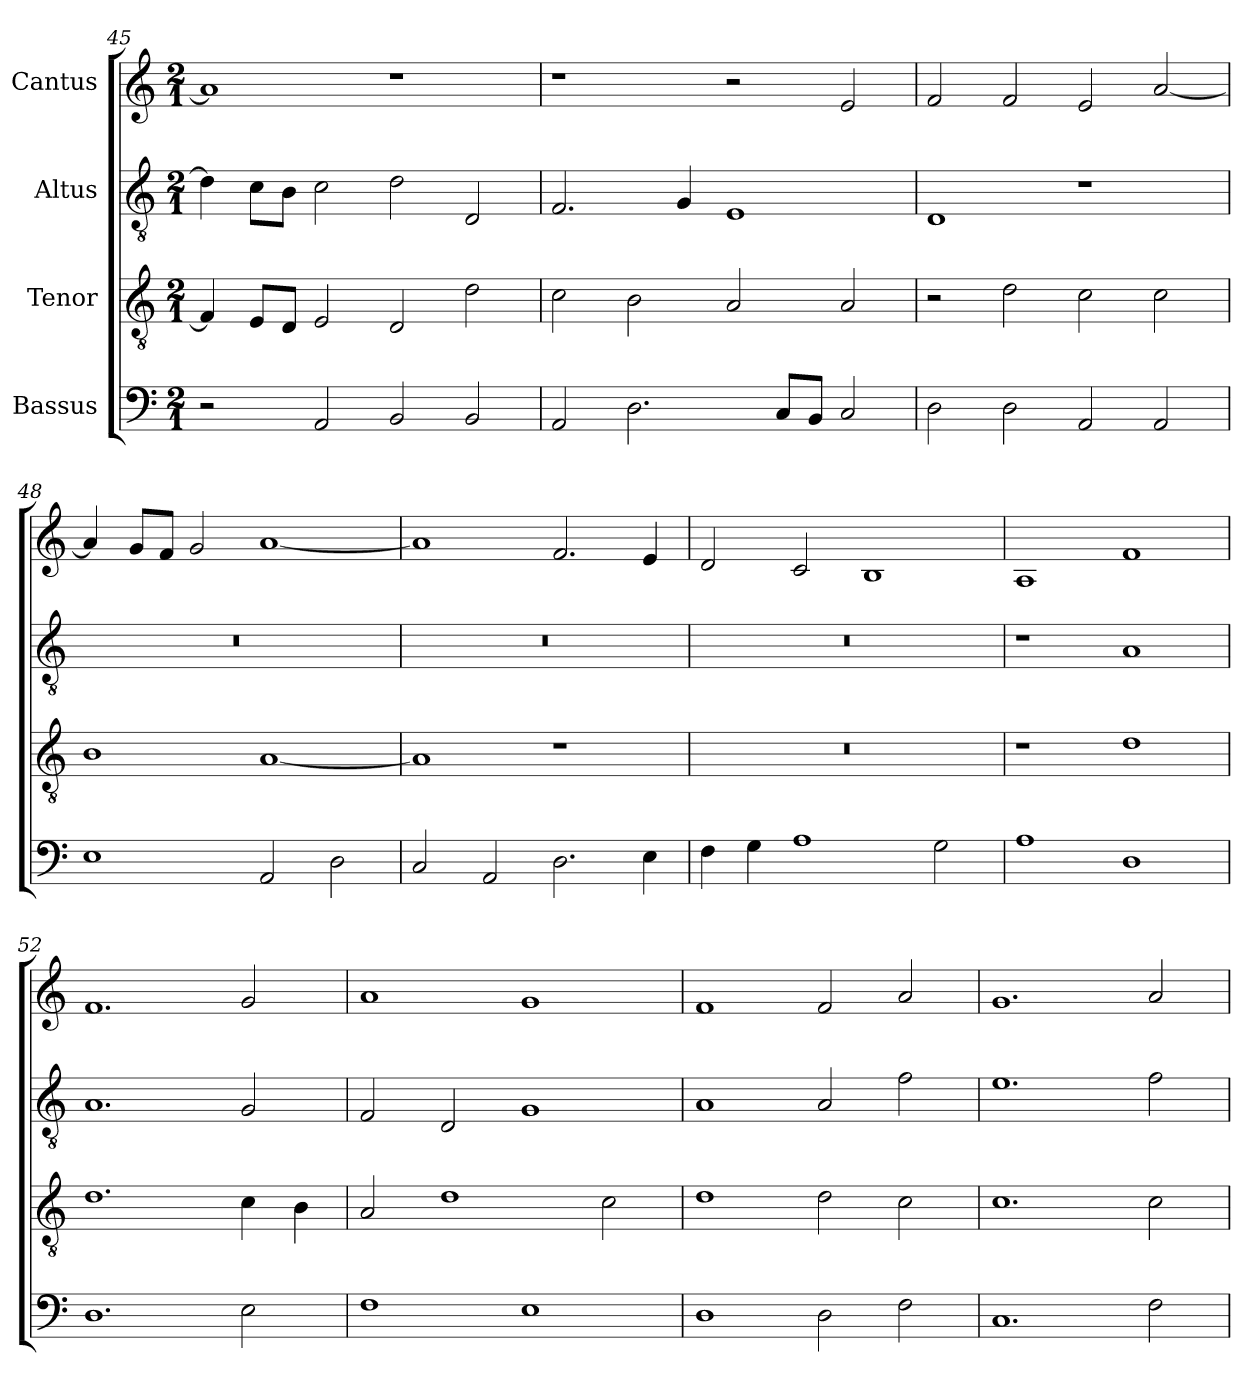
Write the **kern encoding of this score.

**kern	**kern	**kern	**kern
*part4	*part3	*part2	*part1
*staff4	*staff3	*staff2	*staff1
*I"Bassus	*I"Tenor	*I"Altus	*I"Cantus
!!LO:LB:g=z
*clefF4	*clefGv2	*clefGv2	*clefG2
*	*ITrd7c12	*ITrd7c12	*
*k[]	*k[]	*k[]	*k[]
*C:	*C:	*C:	*C:
*M2/1	*M2/1	*M2/1	*M2/1
=45	=45	=45	=45
2r	4FFi/]	4Di\]	1ai]
.	8EEi/L	8Ci\L	.
.	8DDi/J	8BBi\J	.
2AAi/	2EEi/	2Ci\	.
2BBi/	2DDi/	2Di\	1r
2BBi/	2Di\	2DDi/	.
=46	=46	=46	=46
2AAi/	2Ci\	2.FFi/	1r
2.Di\	2BBi\	.	.
.	.	4GGi/	.
.	2AAi/	1EEi	2r
8Ci/L	.	.	.
8BBi/J	.	.	.
2Ci/	2AAi/	.	2ei/
=47	=47	=47	=47
2Di\	2r	1DDi	2fi/
2Di\	2Di\	.	2fi/
2AAi/	2Ci\	1r	2ei/
2AAi/	2Ci\	.	[<2ai/
=48	=48	=48	=48
!	!	!LO:N:vis=1	!
1Ei	1BBi	0r	4ai/]
.	.	.	8gi/L
.	.	.	8fi/J
.	.	.	2gi/
2AAi/	[<1AAi	.	[<1ai
2Di\	.	.	.
=49	=49	=49	=49
!	!	!LO:N:vis=1	!
2Ci/	1AAi]	0r	1ai]
2AAi/	.	.	.
2.Di\	1r	.	2.fi/
4Ei\	.	.	4ei/
!!LO:LB:g=z
=50	=50	=50	=50
!	!LO:N:vis=1	!LO:N:vis=1	!
4Fi\	0r	0r	2di/
4Gi\	.	.	.
1Ai	.	.	2ci/
.	.	.	1Bi
2Gi\	.	.	.
=51	=51	=51	=51
1Ai	1r	1r	1Ai
1Di	1Di	1AAi	1fi
=52	=52	=52	=52
1.Di	1.Di	1.AAi	1.fi
2Ei\	4Ci\	2GGi/	2gi/
.	4BBi\	.	.
=53	=53	=53	=53
1Fi	2AAi/	2FFi/	1ai
.	1Di	2DDi/	.
1Ei	.	1GGi	1gi
.	2Ci\	.	.
=54	=54	=54	=54
1Di	1Di	1AAi	1fi
2Di\	2Di\	2AAi/	2fi/
2Fi\	2Ci\	2Fi\	2ai/
=55	=55	=55	=55
1.Ci	1.Ci	1.Ei	1.gi
2Fi\	2Ci\	2Fi\	2ai/
=	=	=	=
*-	*-	*-	*-
